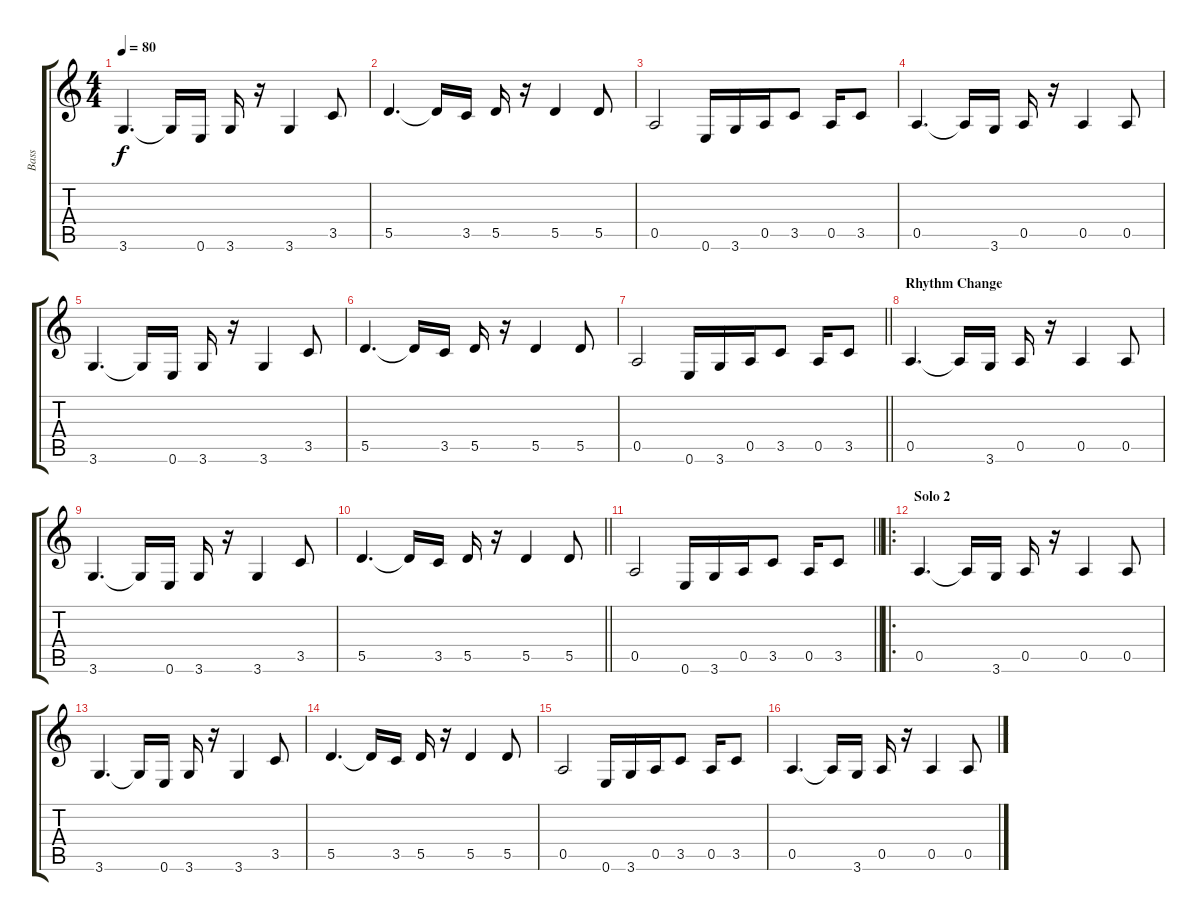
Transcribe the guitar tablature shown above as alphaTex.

\track ("Bass" "Bass") {instrument electricbassfinger}
\staff {score tabs}
\tuning (E4 B3 G3 D3 A2 E2) {hide}
\ts (4 4)
\tempo 80
\clef g2
\ks c
3.6.4{d dy f} 3.6{t}.16 0.6.16 3.6.16 r.16 3.6.4 3.5.8 |
5.5.4{d} 5.5{t}.16 3.5.16 5.5.16 r.16 5.5.4 5.5.8 |
0.5.2 0.6.16 3.6.16 0.5.16 3.5.8 0.5.16 3.5.8 |
0.5.4{d} 0.5{t}.16 3.6.16 0.5.16 r.16 0.5.4 0.5.8 |
3.6.4{d} 3.6{t}.16 0.6.16 3.6.16 r.16 3.6.4 3.5.8 |
5.5.4{d} 5.5{t}.16 3.5.16 5.5.16 r.16 5.5.4 5.5.8 |
\barLineRight lightlight
0.5.2 0.6.16 3.6.16 0.5.16 3.5.8 0.5.16 3.5.8 |
\section ("" "Rhythm Change")
0.5.4{d} 0.5{t}.16 3.6.16 0.5.16 r.16 0.5.4 0.5.8 |
3.6.4{d} 3.6{t}.16 0.6.16 3.6.16 r.16 3.6.4 3.5.8 |
\barLineRight lightlight
5.5.4{d} 5.5{t}.16 3.5.16 5.5.16 r.16 5.5.4 5.5.8 |
\barLineRight lightlight
0.5.2 0.6.16 3.6.16 0.5.16 3.5.8 0.5.16 3.5.8 |
\ro
\section ("" "Solo 2")
0.5.4{d} 0.5{t}.16 3.6.16 0.5.16 r.16 0.5.4 0.5.8 |
3.6.4{d} 3.6{t}.16 0.6.16 3.6.16 r.16 3.6.4 3.5.8 |
5.5.4{d} 5.5{t}.16 3.5.16 5.5.16 r.16 5.5.4 5.5.8 |
0.5.2 0.6.16 3.6.16 0.5.16 3.5.8 0.5.16 3.5.8 |
0.5.4{d} 0.5{t}.16 3.6.16 0.5.16 r.16 0.5.4 0.5.8
